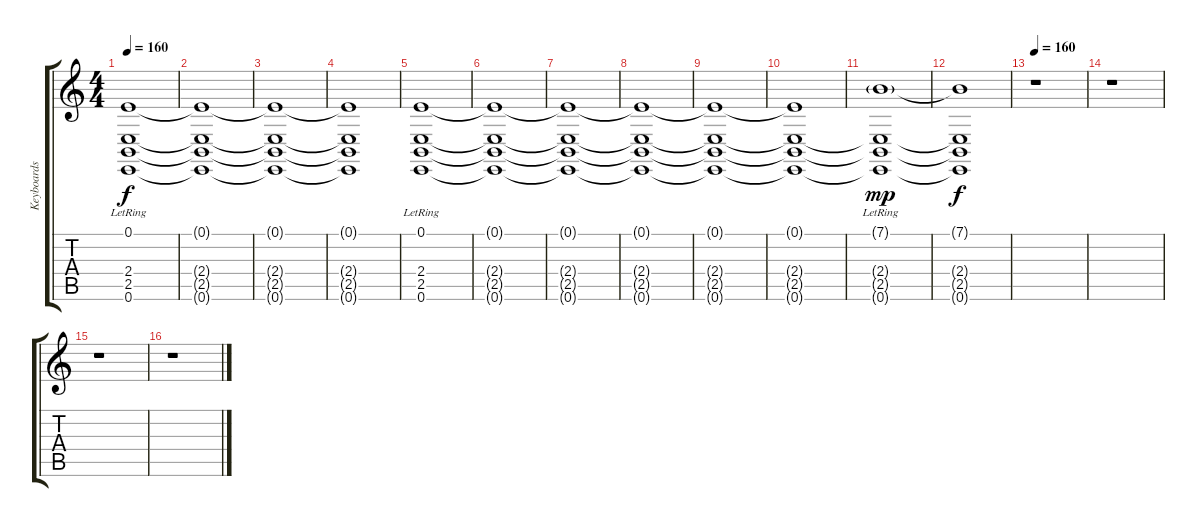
\track ("Keyboards 3" "Keyboards ") {instrument stringensemble1}
\staff {score tabs}
\tuning (E4 B3 G3 D3 A2 E2) {hide}
\ts (4 4)
\tempo 160
\clef g2
\ks c
(0.1{lr} 2.4{lr} 2.5{lr} 0.6{lr}).1{dy f} |
(0.1{t} 2.4{t} 2.5{t} 0.6{t}).1 |
(0.1{t} 2.4{t} 2.5{t} 0.6{t}).1 |
(0.1{t} 2.4{t} 2.5{t} 0.6{t}).1 |
(0.1{lr} 2.4{lr} 2.5{lr} 0.6{lr}).1 |
(0.1{t} 2.4{t} 2.5{t} 0.6{t}).1 |
(0.1{t} 2.4{t} 2.5{t} 0.6{t}).1 |
(0.1{t} 2.4{t} 2.5{t} 0.6{t}).1 |
(0.1{t} 2.4{t} 2.5{t} 0.6{t}).1 |
(0.1{t} 2.4{t} 2.5{t} 0.6{t}).1 |
(7.1{g lr} 2.4{t} 2.5{t} 0.6{t}).1{dy mp} |
(7.1{t} 2.4{t} 2.5{t} 0.6{t}).1{dy f} |
\tempo 160
r.1 |
r.1 |
r.1 |
r.1
